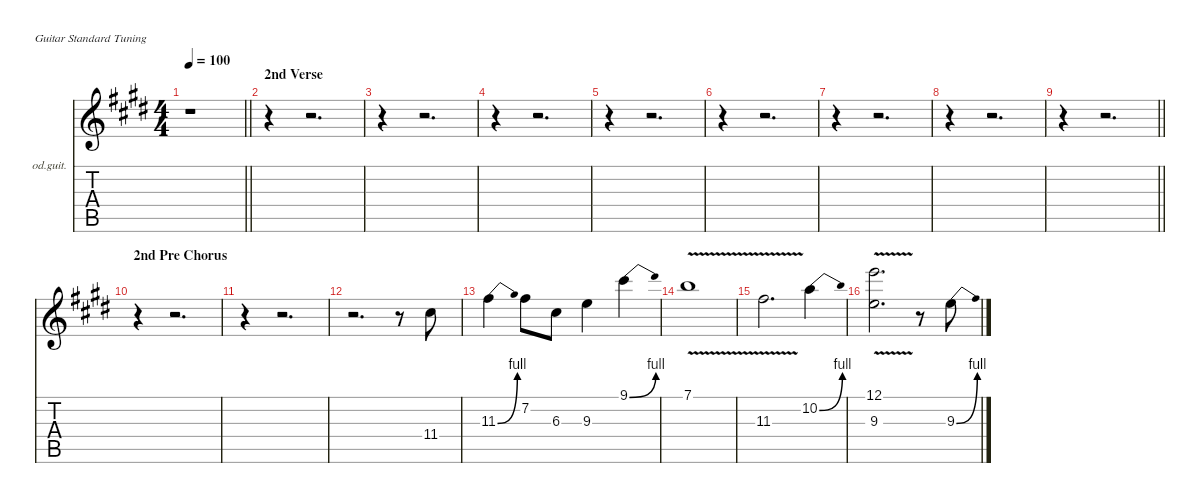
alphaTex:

\defaultSystemsLayout 4
\hideDynamics
\bracketExtendMode nobrackets
\firstSystemTrackNameOrientation horizontal
\otherSystemsTrackNameOrientation horizontal
\track ("Lead Guitar" "od.guit.") {instrument overdrivenguitar}
\staff {score tabs}
\tuning (E4 B3 G3 D3 A2 E2)
\ts (4 4)
\tempo 100
\clef g2
\barLineRight lightlight
\ks c#minor
r.1{dy f} |
\section ("" "2nd Verse")
r.4 r.2{d} |
r.4 r.2{d} |
r.4 r.2{d} |
r.4 r.2{d} |
r.4 r.2{d} |
r.4 r.2{d} |
r.4 r.2{d} |
\barLineRight lightlight
r.4 r.2{d} |
\section ("" "2nd Pre Chorus")
r.4 r.2{d} |
r.4 r.2{d} |
r.2{d} r.8 11.4{acc #}.8 |
11.3{be (bend 0 0 30 4) acc #}.4 7.2{acc #}.8 6.3{acc #}.8 9.3{acc forcenatural}.4 9.1{be (bend 0 0 30 4) acc #}.4 |
7.1{v acc forcenatural}.1 |
11.3{v acc #}.2{d} 10.2{be (bend 0 0 30 4) acc forcenatural}.4 |
(12.1{v acc forcenatural} 9.3{v acc forcenatural}).2{d} r.8 9.3{be (bend 0 0 60 4) acc forcenatural}.8
